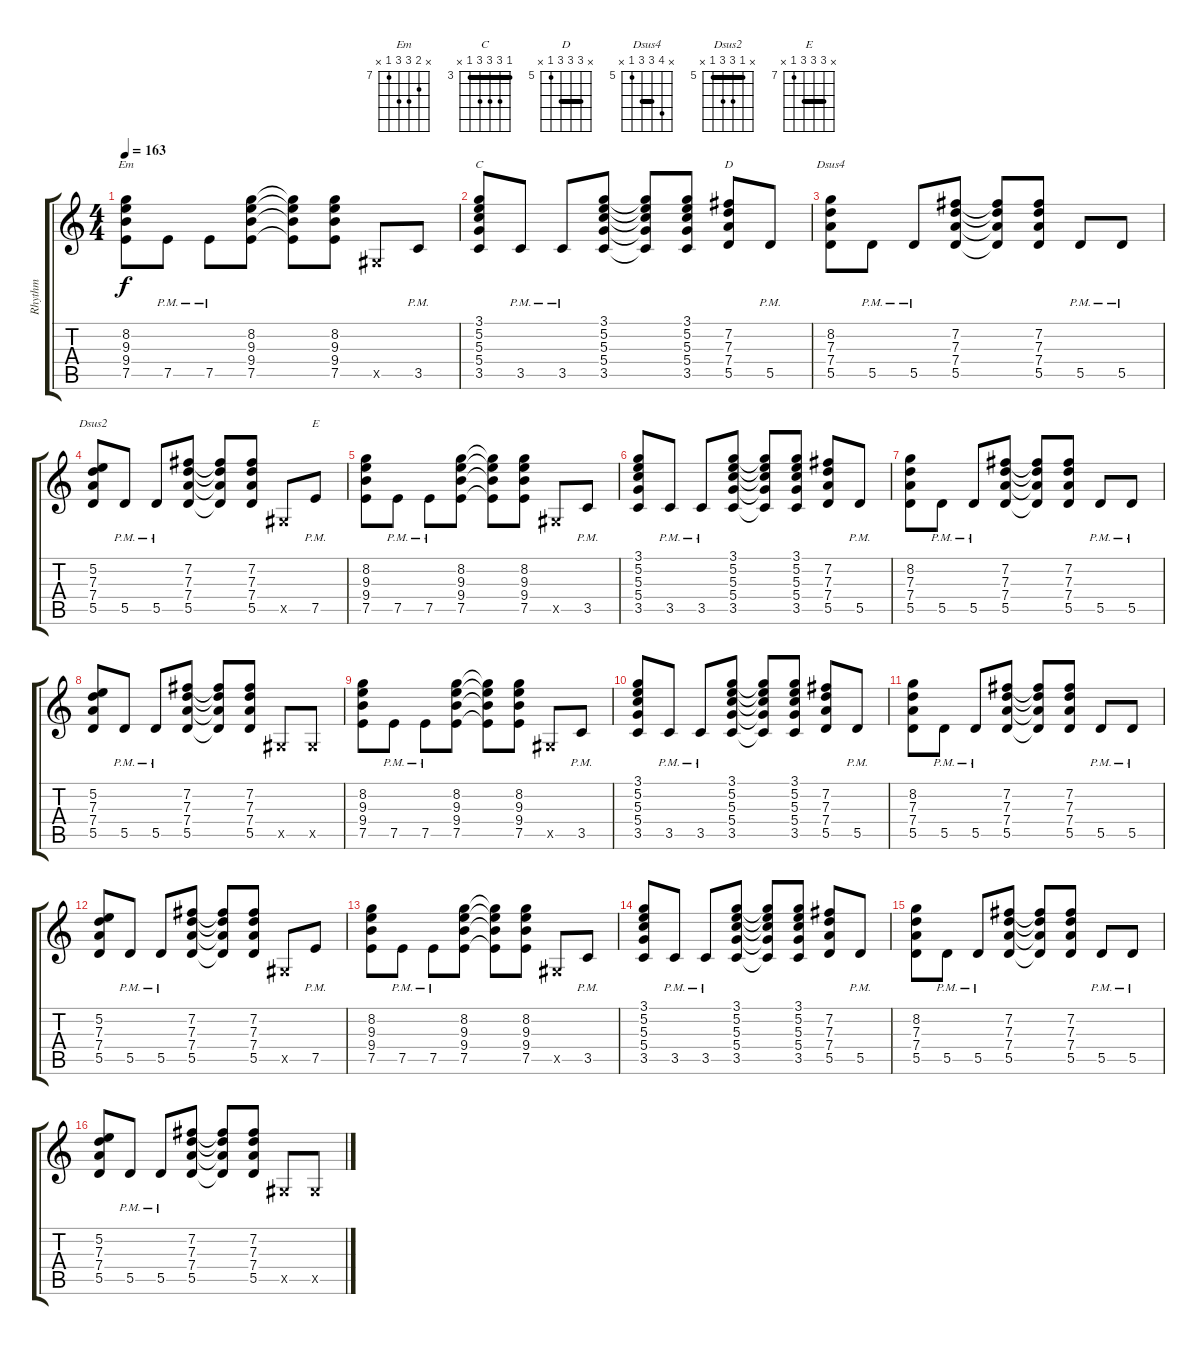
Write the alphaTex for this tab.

\track ("Rhythm" "Rhythm") {instrument distortionguitar}
\staff {score tabs}
\tuning (E4 B3 G3 D3 A2 E2) {hide}
\chord ("Em" x 8 9 9 7 x) {firstfret 7}
\chord ("C" 3 5 5 5 3 x) {firstfret 3 barre 3}
\chord ("D" x 7 7 7 5 x) {firstfret 5 barre 7}
\chord ("Dsus4" x 8 7 7 5 x) {firstfret 5 barre 7}
\chord ("Dsus2" x 5 7 7 5 x) {firstfret 5 barre 5}
\chord ("E" x 9 9 9 7 x) {firstfret 7 barre 9}
\ts (4 4)
\tempo 163
\clef g2
\ks c
(8.2 9.3 9.4 7.5).8{ch "Em" dy f} 7.5{pm}.8 7.5{pm}.8 (8.2 9.3 9.4 7.5).8 (8.2{t} 9.3{t} 9.4{t} 7.5{t}).8 (8.2 9.3 9.4 7.5).8 -1.5{x}.8 3.5{pm}.8 |
(3.1 5.2 5.3 5.4 3.5).8{ch "C"} 3.5{pm}.8 3.5{pm}.8 (3.1 5.2 5.3 5.4 3.5).8 (3.1{t} 5.2{t} 5.3{t} 5.4{t} 3.5{t}).8 (3.1 5.2 5.3 5.4 3.5).8 (7.2 7.3 7.4 5.5).8{ch "D"} 5.5{pm}.8 |
(8.2 7.3 7.4 5.5).8{ch "Dsus4"} 5.5{pm}.8 5.5{pm}.8 (7.2 7.3 7.4 5.5).8 (7.2{t} 7.3{t} 7.4{t} 5.5{t}).8 (7.2 7.3 7.4 5.5).8 5.5{pm}.8 5.5{pm}.8 |
(5.2 7.3 7.4 5.5).8{ch "Dsus2"} 5.5{pm}.8 5.5{pm}.8 (7.2 7.3 7.4 5.5).8 (7.2{t} 7.3{t} 7.4{t} 5.5{t}).8 (7.2 7.3 7.4 5.5).8 -1.5{x}.8 7.5{pm}.8{ch "E"} |
(8.2 9.3 9.4 7.5).8 7.5{pm}.8 7.5{pm}.8 (8.2 9.3 9.4 7.5).8 (8.2{t} 9.3{t} 9.4{t} 7.5{t}).8 (8.2 9.3 9.4 7.5).8 -1.5{x}.8 3.5{pm}.8 |
(3.1 5.2 5.3 5.4 3.5).8 3.5{pm}.8 3.5{pm}.8 (3.1 5.2 5.3 5.4 3.5).8 (3.1{t} 5.2{t} 5.3{t} 5.4{t} 3.5{t}).8 (3.1 5.2 5.3 5.4 3.5).8 (7.2 7.3 7.4 5.5).8 5.5{pm}.8 |
(8.2 7.3 7.4 5.5).8 5.5{pm}.8 5.5{pm}.8 (7.2 7.3 7.4 5.5).8 (7.2{t} 7.3{t} 7.4{t} 5.5{t}).8 (7.2 7.3 7.4 5.5).8 5.5{pm}.8 5.5{pm}.8 |
(5.2 7.3 7.4 5.5).8 5.5{pm}.8 5.5{pm}.8 (7.2 7.3 7.4 5.5).8 (7.2{t} 7.3{t} 7.4{t} 5.5{t}).8 (7.2 7.3 7.4 5.5).8 -1.5{x}.8 -1.5{x}.8 |
(8.2 9.3 9.4 7.5).8 7.5{pm}.8 7.5{pm}.8 (8.2 9.3 9.4 7.5).8 (8.2{t} 9.3{t} 9.4{t} 7.5{t}).8 (8.2 9.3 9.4 7.5).8 -1.5{x}.8 3.5{pm}.8 |
(3.1 5.2 5.3 5.4 3.5).8 3.5{pm}.8 3.5{pm}.8 (3.1 5.2 5.3 5.4 3.5).8 (3.1{t} 5.2{t} 5.3{t} 5.4{t} 3.5{t}).8 (3.1 5.2 5.3 5.4 3.5).8 (7.2 7.3 7.4 5.5).8 5.5{pm}.8 |
(8.2 7.3 7.4 5.5).8 5.5{pm}.8 5.5{pm}.8 (7.2 7.3 7.4 5.5).8 (7.2{t} 7.3{t} 7.4{t} 5.5{t}).8 (7.2 7.3 7.4 5.5).8 5.5{pm}.8 5.5{pm}.8 |
(5.2 7.3 7.4 5.5).8 5.5{pm}.8 5.5{pm}.8 (7.2 7.3 7.4 5.5).8 (7.2{t} 7.3{t} 7.4{t} 5.5{t}).8 (7.2 7.3 7.4 5.5).8 -1.5{x}.8 7.5{pm}.8 |
(8.2 9.3 9.4 7.5).8 7.5{pm}.8 7.5{pm}.8 (8.2 9.3 9.4 7.5).8 (8.2{t} 9.3{t} 9.4{t} 7.5{t}).8 (8.2 9.3 9.4 7.5).8 -1.5{x}.8 3.5{pm}.8 |
(3.1 5.2 5.3 5.4 3.5).8 3.5{pm}.8 3.5{pm}.8 (3.1 5.2 5.3 5.4 3.5).8 (3.1{t} 5.2{t} 5.3{t} 5.4{t} 3.5{t}).8 (3.1 5.2 5.3 5.4 3.5).8 (7.2 7.3 7.4 5.5).8 5.5{pm}.8 |
(8.2 7.3 7.4 5.5).8 5.5{pm}.8 5.5{pm}.8 (7.2 7.3 7.4 5.5).8 (7.2{t} 7.3{t} 7.4{t} 5.5{t}).8 (7.2 7.3 7.4 5.5).8 5.5{pm}.8 5.5{pm}.8 |
(5.2 7.3 7.4 5.5).8 5.5{pm}.8 5.5{pm}.8 (7.2 7.3 7.4 5.5).8 (7.2{t} 7.3{t} 7.4{t} 5.5{t}).8 (7.2 7.3 7.4 5.5).8 -1.5{x}.8 -1.5{x}.8
